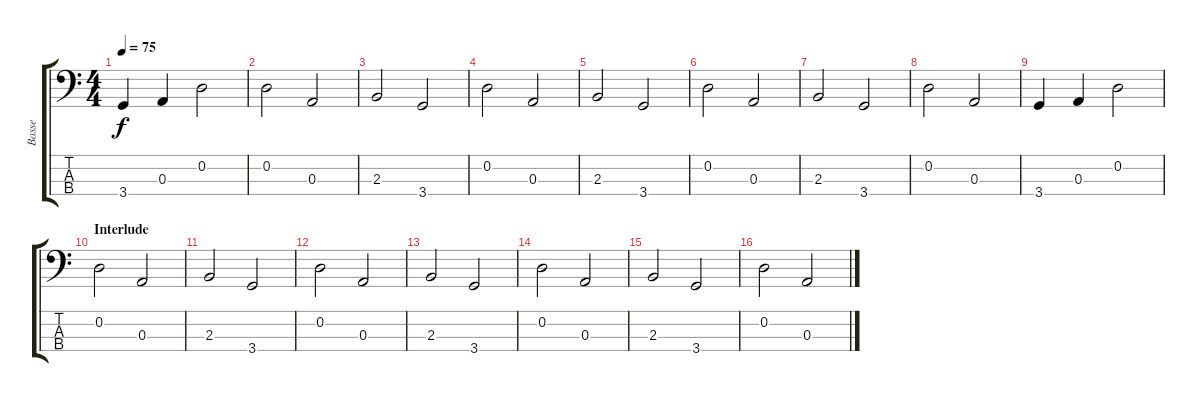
\track ("Basse" "Basse") {instrument fretlessbass}
\staff {score tabs}
\tuning (G2 D2 A1 E1) {hide}
\ts (4 4)
\tempo 75
\clef f4
\ks c
3.4.4{dy f} 0.3.4 0.2.2 |
0.2.2 0.3.2 |
2.3.2 3.4.2 |
0.2.2 0.3.2 |
2.3.2 3.4.2 |
0.2.2 0.3.2 |
2.3.2 3.4.2 |
0.2.2 0.3.2 |
3.4.4 0.3.4 0.2.2 |
\section ("" "Interlude")
0.2.2 0.3.2 |
2.3.2 3.4.2 |
0.2.2 0.3.2 |
2.3.2 3.4.2 |
0.2.2 0.3.2 |
2.3.2 3.4.2 |
0.2.2 0.3.2
